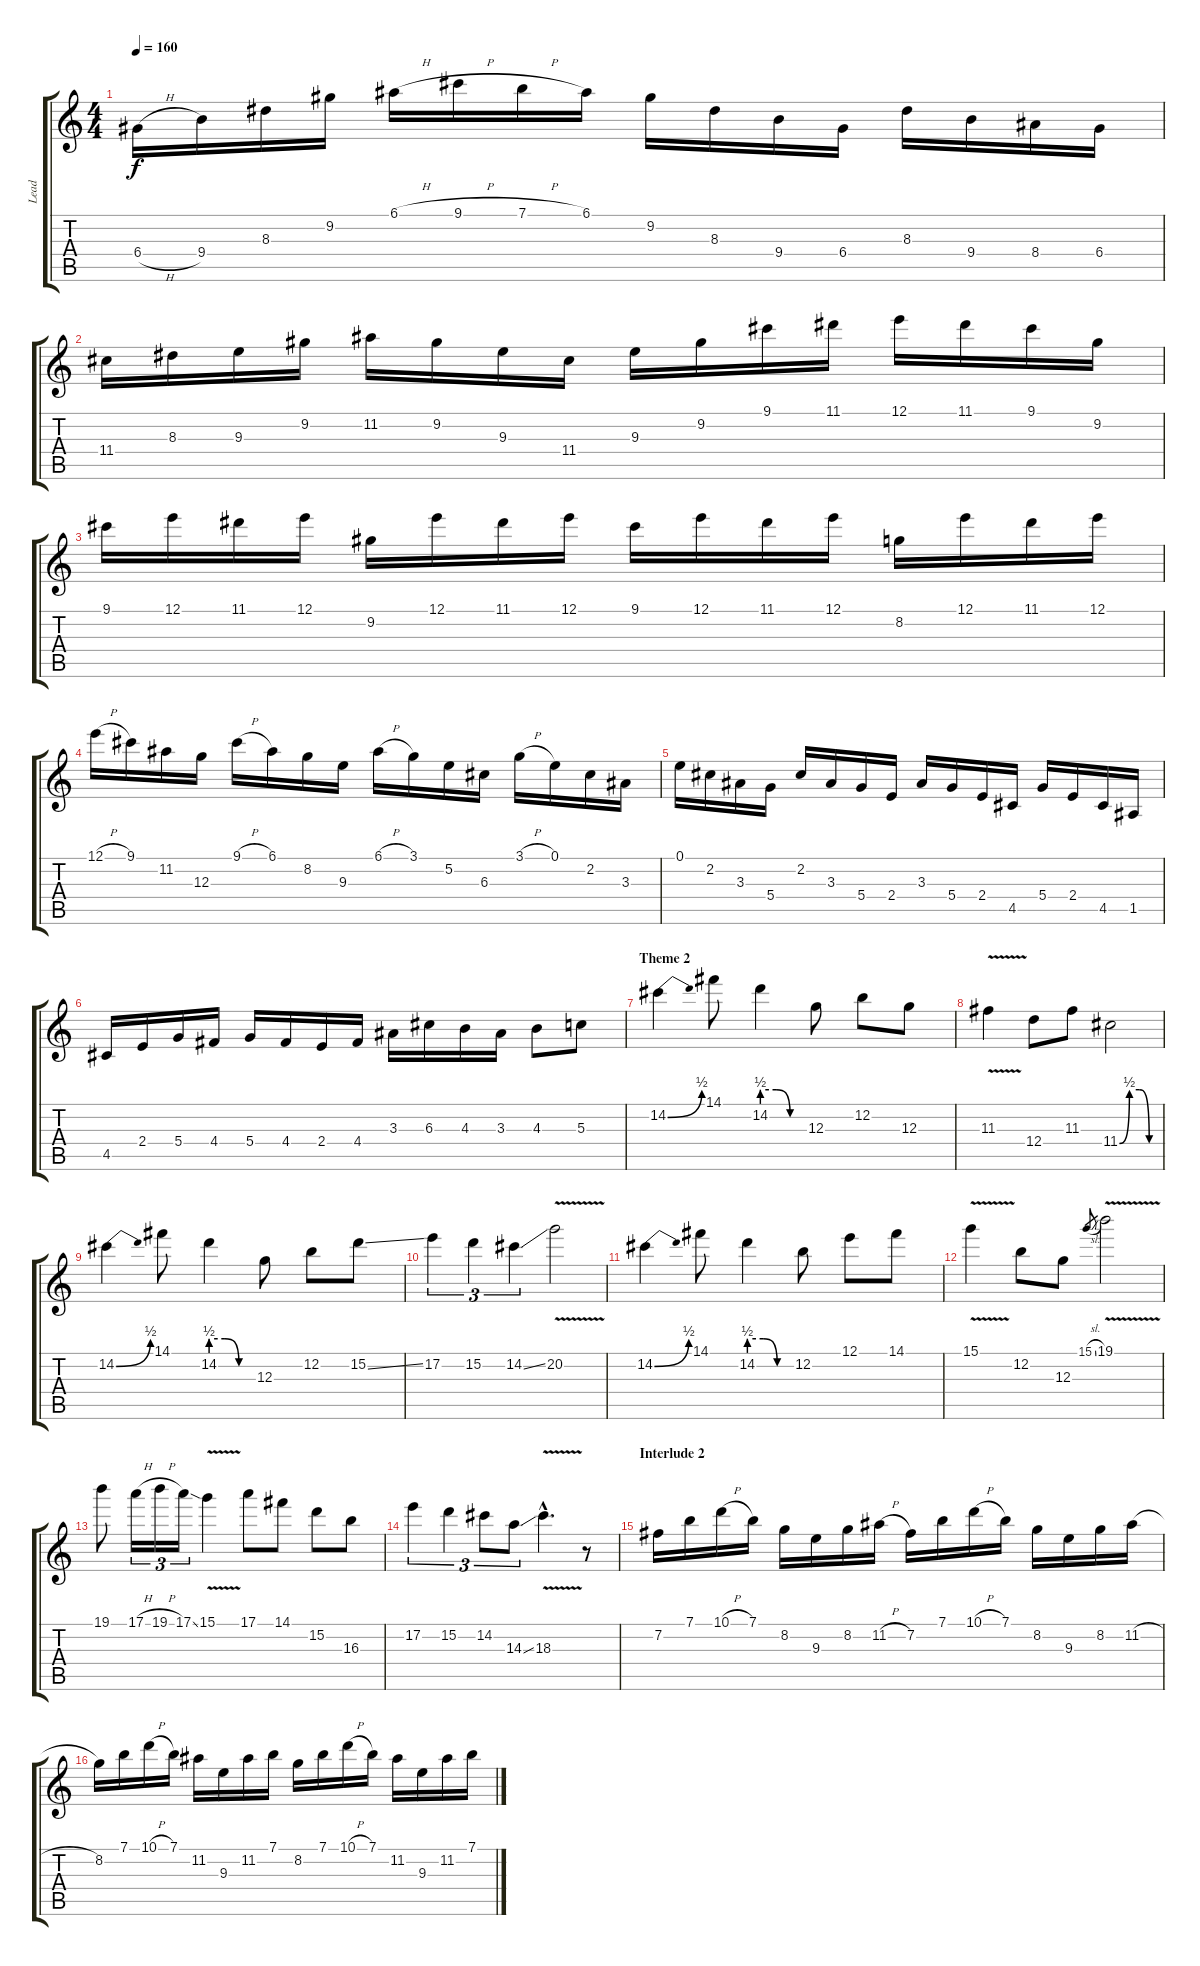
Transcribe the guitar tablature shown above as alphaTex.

\track ("Lead" "Lead") {instrument distortionguitar}
\staff {score tabs}
\tuning (E4 B3 G3 D3 A2 E2) {hide}
\ts (4 4)
\tempo 160
\clef g2
\ks c
6.4{h}.16{dy f} 9.4.16 8.3.16 9.2.16 6.1{h}.16 9.1{h}.16 7.1{h}.16 6.1.16 9.2.16 8.3.16 9.4.16 6.4.16 8.3.16 9.4.16 8.4.16 6.4.16 |
11.4.16 8.3.16 9.3.16 9.2.16 11.2.16 9.2.16 9.3.16 11.4.16 9.3.16 9.2.16 9.1.16 11.1.16 12.1.16 11.1.16 9.1.16 9.2.16 |
9.1.16 12.1.16 11.1.16 12.1.16 9.2.16 12.1.16 11.1.16 12.1.16 9.1.16 12.1.16 11.1.16 12.1.16 8.2.16 12.1.16 11.1.16 12.1.16 |
12.1{h}.16 9.1.16 11.2.16 12.3.16 9.1{h}.16 6.1.16 8.2.16 9.3.16 6.1{h}.16 3.1.16 5.2.16 6.3.16 3.1{h}.16 0.1.16 2.2.16 3.3.16 |
0.1.16 2.2.16 3.3.16 5.4.16 2.2.16 3.3.16 5.4.16 2.4.16 3.3.16 5.4.16 2.4.16 4.5.16 5.4.16 2.4.16 4.5.16 1.5.16 |
4.5.16 2.4.16 5.4.16 4.4.16 5.4.16 4.4.16 2.4.16 4.4.16 3.3.16 6.3.16 4.3.16 3.3.16 4.3.8 5.3.8 |
\section ("" "Theme 2")
14.2{be (bend 0 0 60 2)}.4 14.1.8 14.2{be (custom 0 2 20 2 40 0 60 0)}.4 12.3.8 12.2.8 12.3.8 |
11.3{v}.4 12.4.8 11.3.8 11.4{be (custom 0 0 15 2 30 2 45 0 60 0)}.2 |
14.2{be (bend 0 0 60 2)}.4 14.1.8 14.2{be (custom 0 2 20 2 40 0 60 0)}.4 12.3.8 12.2.8 15.2{ss}.8 |
17.2.4{tu (3 2)} 15.2.4{tu (3 2)} 14.2{ss}.4{tu (3 2)} 20.2{v}.2 |
14.2{be (bend 0 0 60 2)}.4 14.1.8 14.2{be (custom 0 2 20 2 40 0 60 0)}.4 12.2.8 12.1.8 14.1.8 |
15.1{v}.4 12.2.8 12.3.8 15.1{sl}.8{gr} 19.1{v}.2 |
19.1.8 17.1{h}.16{tu (3 2)} 19.1{h}.16{tu (3 2)} 17.1{ss}.16{tu (3 2)} 15.1{v}.4 17.1.8 14.1.8 15.2.8 16.3.8 |
17.2.4{tu (3 2)} 15.2.4{tu (3 2)} 14.2.8{tu (3 2)} 14.3{ss}.8{tu (3 2)} 18.3{v hac}.4{d} r.8 |
\section ("" "Interlude 2")
7.2.16 7.1.16 10.1{h}.16 7.1.16 8.2.16 9.3.16 8.2.16 11.2{h}.16 7.2.16 7.1.16 10.1{h}.16 7.1.16 8.2.16 9.3.16 8.2.16 11.2{h}.16 |
8.2.16 7.1.16 10.1{h}.16 7.1.16 11.2.16 9.3.16 11.2.16 7.1.16 8.2.16 7.1.16 10.1{h}.16 7.1.16 11.2.16 9.3.16 11.2.16 7.1.16
